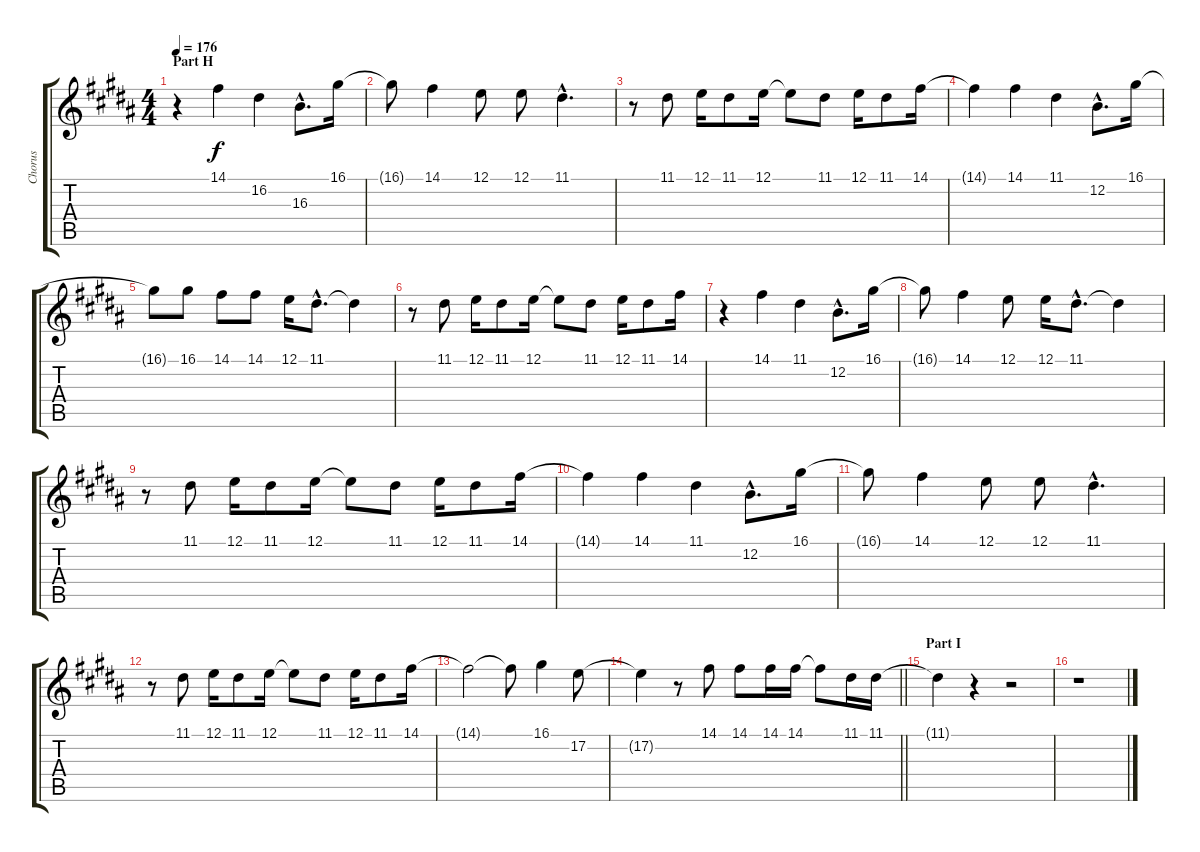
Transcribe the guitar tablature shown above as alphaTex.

\track ("Chorus" "Chorus") {instrument trumpet}
\staff {score tabs}
\tuning (E4 B3 G3 D3 A2 E2) {hide}
\ts (4 4)
\section ("" "Part H")
\tempo 176
\clef g2
\ks b
r.4{dy f} 14.1.4 16.2.4 16.3{hac}.8{d} 16.1.16 |
16.1{t}.8 14.1.4 12.1.8 12.1.8 11.1{hac}.4{d} |
r.8 11.1.8 12.1.16 11.1.8 12.1.16 12.1{t}.8 11.1.8 12.1.16 11.1.8 14.1.16 |
14.1{t}.4 14.1.4 11.1.4 12.2{hac}.8{d} 16.1.16 |
16.1{t}.8 16.1.8 14.1.8 14.1.8 12.1.16 11.1{hac}.8{d} 11.1{t}.4 |
r.8 11.1.8 12.1.16 11.1.8 12.1.16 12.1{t}.8 11.1.8 12.1.16 11.1.8 14.1.16 |
r.4 14.1.4 11.1.4 12.2{hac}.8{d} 16.1.16 |
16.1{t}.8 14.1.4 12.1.8 12.1.16 11.1{hac}.8{d} 11.1{t}.4 |
r.8 11.1.8 12.1.16 11.1.8 12.1.16 12.1{t}.8 11.1.8 12.1.16 11.1.8 14.1.16 |
14.1{t}.4 14.1.4 11.1.4 12.2{hac}.8{d} 16.1.16 |
16.1{t}.8 14.1.4 12.1.8 12.1.8 11.1{hac}.4{d} |
r.8 11.1.8 12.1.16 11.1.8 12.1.16 12.1{t}.8 11.1.8 12.1.16 11.1.8 14.1.16 |
14.1{t}.2 14.1{t}.8 16.1.4 17.2.8 |
\barLineRight lightlight
17.2{t}.4 r.8 14.1.8 14.1.8 14.1.16 14.1.16 14.1{t}.8 11.1.16 11.1.16 |
\section ("" "Part I")
11.1{t}.4 r.4 r.2 |
r.1
